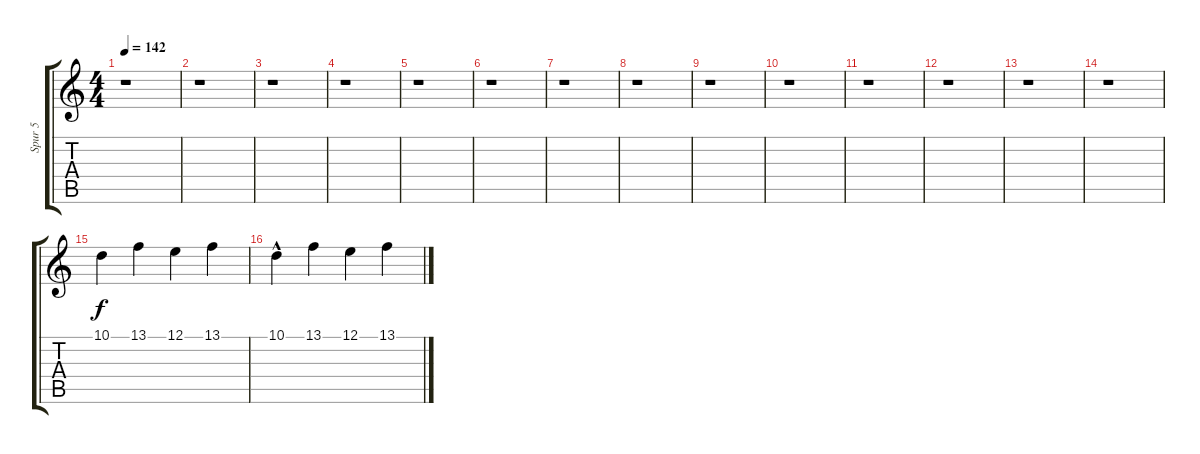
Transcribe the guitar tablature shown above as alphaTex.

\track ("Spur 5" "Spur 5") {instrument xylophone}
\staff {score tabs}
\tuning (E4 B3 G3 D3 A2 E2) {hide}
\ts (4 4)
\tempo 142
\clef g2
\ks c
r.1{dy f} |
r.1 |
r.1 |
r.1 |
r.1 |
r.1 |
r.1 |
r.1 |
r.1 |
r.1 |
r.1 |
r.1 |
r.1 |
r.1 |
10.1.4 13.1.4 12.1.4 13.1.4 |
10.1{hac}.4 13.1.4 12.1.4 13.1.4
